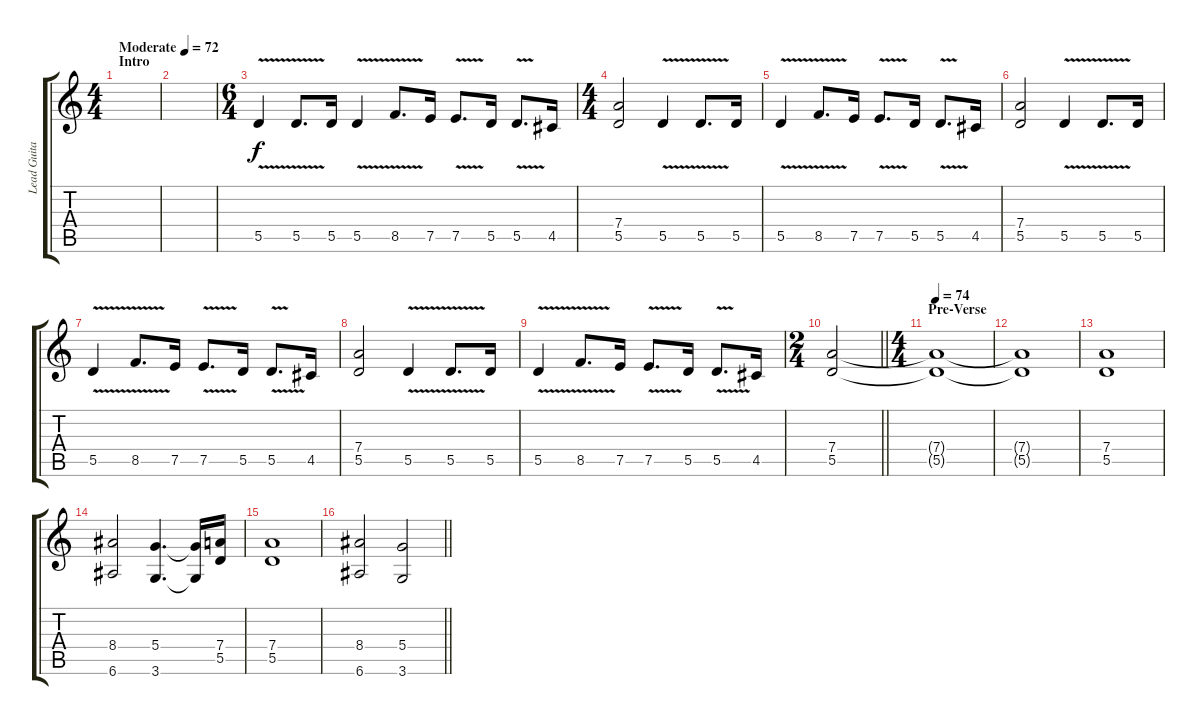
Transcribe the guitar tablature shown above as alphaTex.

\track ("Lead Guitar" "Lead Guita") {instrument distortionguitar}
\staff {score tabs}
\tuning (E4 B3 G3 D3 A2 E2) {hide}
\ts (4 4)
\section ("" "Intro")
\tempo (72 "Moderate")
\clef g2
\ks c
|
|
\ts (6 4)
5.5{v}.4 5.5{v}.8{d} 5.5.16 5.5{v}.4 8.5{v}.8{d} 7.5.16 7.5{v}.8{d} 5.5.16 5.5{v}.8{d} 4.5.16 |
\ts (4 4)
(7.4 5.5).2 5.5{v}.4 5.5{v}.8{d} 5.5.16 |
5.5{v}.4 8.5{v}.8{d} 7.5.16 7.5{v}.8{d} 5.5.16 5.5{v}.8{d} 4.5.16 |
(7.4 5.5).2 5.5{v}.4 5.5{v}.8{d} 5.5.16 |
5.5{v}.4 8.5{v}.8{d} 7.5.16 7.5{v}.8{d} 5.5.16 5.5{v}.8{d} 4.5.16 |
(7.4 5.5).2 5.5{v}.4 5.5{v}.8{d} 5.5.16 |
5.5{v}.4 8.5{v}.8{d} 7.5.16 7.5{v}.8{d} 5.5.16 5.5{v}.8{d} 4.5.16 |
\ts (2 4)
\barLineRight lightlight
(7.4 5.5).2 |
\ts (4 4)
\section ("" "Pre-Verse")
\tempo 74
(7.4{t} 5.5{t}).1 |
(7.4{t} 5.5{t}).1 |
(7.4 5.5).1 |
(8.4 6.6).2 (5.4 3.6).4{d} (5.4{t} 3.6{t}).16 (7.4 5.5).16 |
(7.4 5.5).1 |
\barLineRight lightlight
(8.4 6.6).2 (5.4 3.6).2
